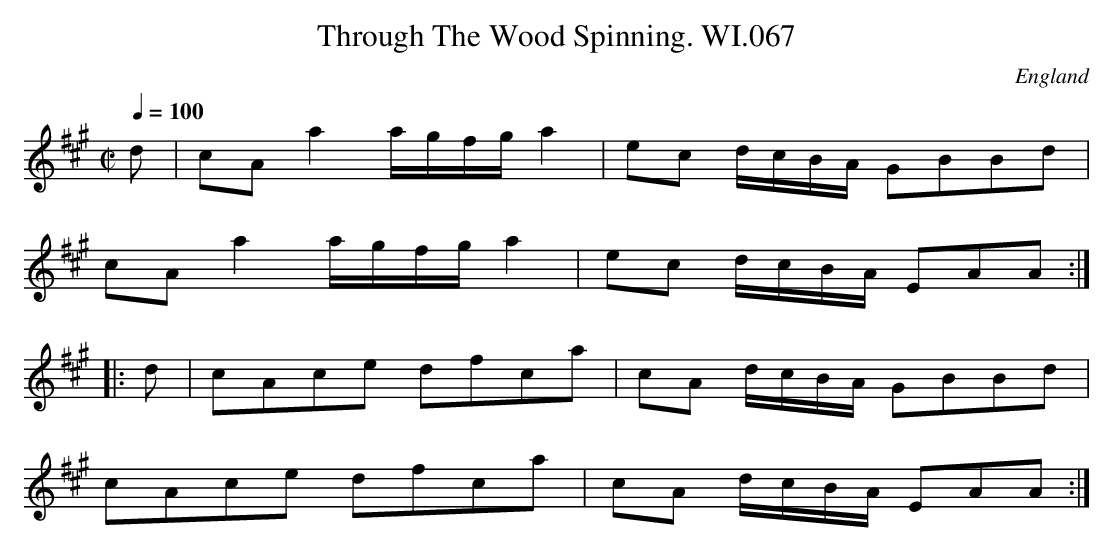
X:1
T:Through The Wood Spinning. WI.067
L:1/8
M:C|
O:England
Q:1/4=100
K:A
d|cAa2 a/g/f/g/ a2|ec d/c/B/A/ GBBd|!
cAa2 a/g/f/g/ a2|ec d/c/B/A/ EAA:|!
|:d|cAce dfca|cA d/c/B/A/ GBBd|!
cAce dfca|cA d/c/B/A/ EAA:|
